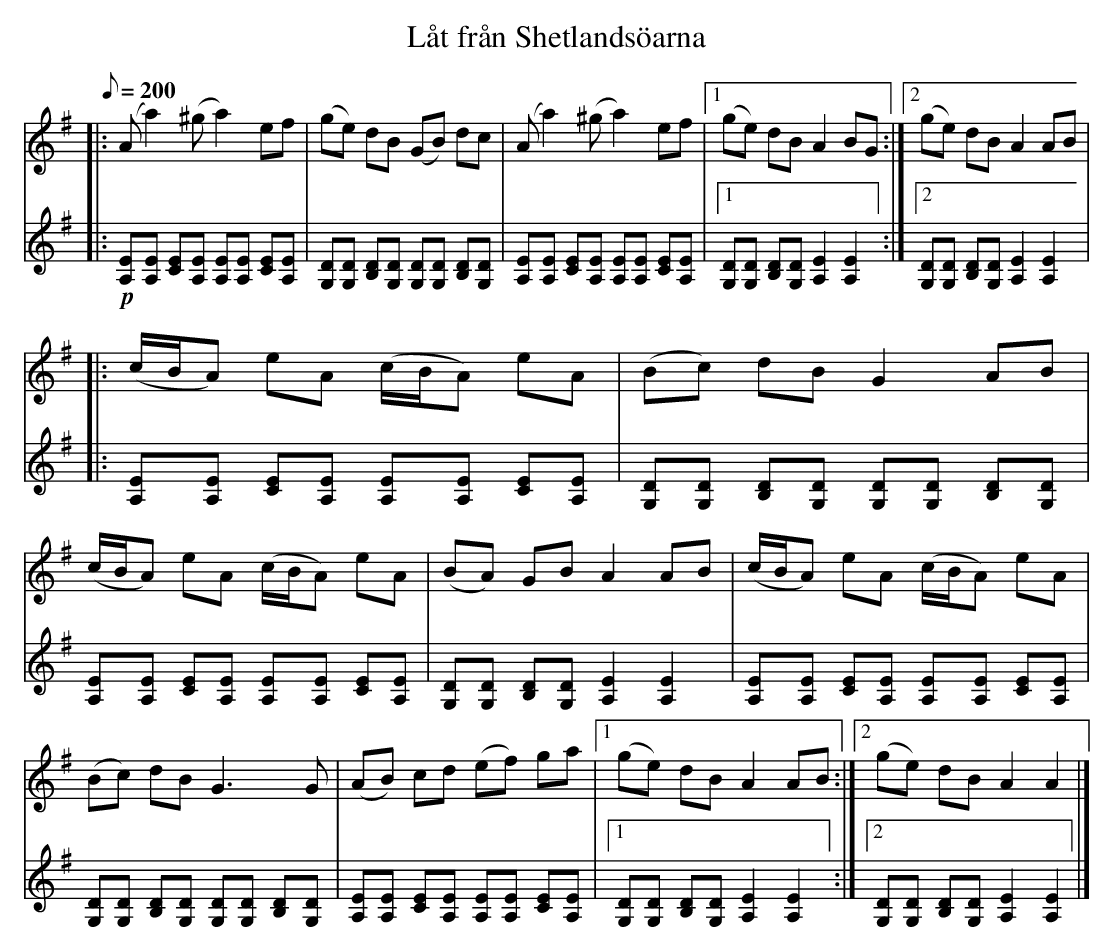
X:1
T: Låt från Shetlandsöarna
K: G
Q: 200
V: 1
|: (Aa2)(^ga2)ef | (ge) dB (GB) dc | (Aa2)(^ga2)ef |1 (ge) dB A2 BG :|2 (ge) dB A2 AB |
|: (c/B/A) eA (c/B/A) eA | (Bc) dB G2 AB | (c/B/A) eA (c/B/A) eA | (BA) GB A2 AB | (c/B/A) eA (c/B/A) eA | (Bc) dB G3G | (AB) cd (ef) ga |1 (ge) dB A2 AB :|2 (ge) dB A2 A2 |]
V: 2
|: !p![A,E][A,E] [CE][A,E] [A,E][A,E] [CE][A,E] | [G,D][G,D] [B,D][G,D] [G,D][G,D] [B,D][G,D] | [A,E][A,E] [CE][A,E] [A,E][A,E] [CE][A,E] |1 [G,D][G,D] [B,D][G,D] [A,2E2] [A,2E2] :|2 [G,D][G,D] [B,D][G,D] [A,2E2] [A,2E2] |
|: [A,E][A,E] [CE][A,E] [A,E][A,E] [CE][A,E] | [G,D][G,D] [B,D][G,D] [G,D][G,D] [B,D][G,D] | [A,E][A,E] [CE][A,E] [A,E][A,E] [CE][A,E] | [G,D][G,D] [B,D][G,D] [A,2E2] [A,2E2] |
[A,E][A,E] [CE][A,E] [A,E][A,E] [CE][A,E] | [G,D][G,D] [B,D][G,D] [G,D][G,D] [B,D][G,D] | [A,E][A,E] [CE][A,E] [A,E][A,E] [CE][A,E] |1 [G,D][G,D] [B,D][G,D] [A,2E2] [A,2E2] :|2 [G,D][G,D] [B,D][G,D] [A,2E2] [A,2E2] |]
